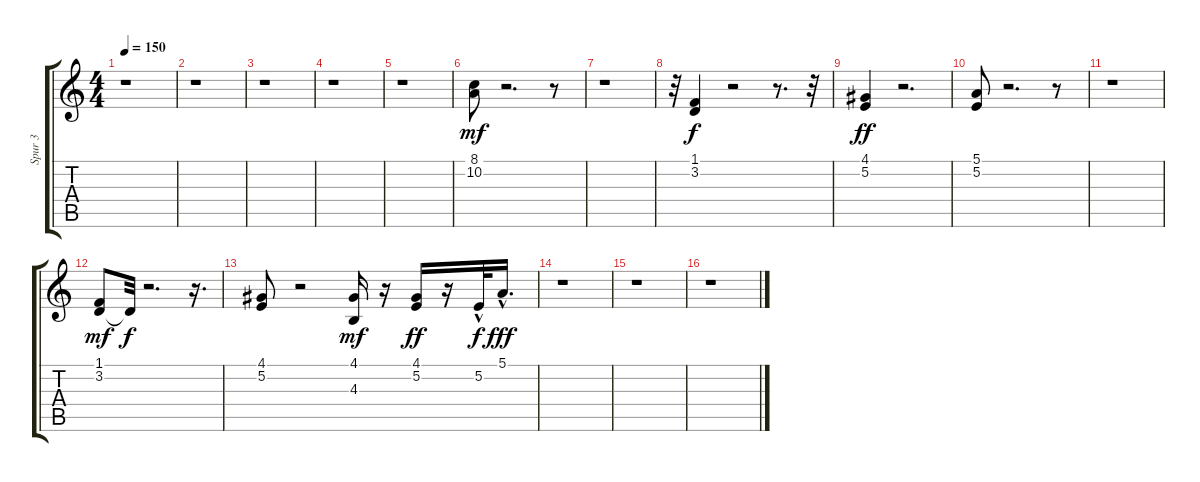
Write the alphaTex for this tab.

\track ("Spur 3" "Spur 3") {instrument orchestrahit}
\staff {score tabs}
\tuning (E4 B3 G3 D3 A2 E2) {hide}
\ts (4 4)
\tempo 150
\clef g2
\ks c
r.1{dy mf instrument orchestrahit} |
r.1 |
r.1 |
r.1 |
r.1 |
(8.1 10.2).8 r.2{d} r.8 |
r.1 |
r.32 (1.1 3.2).4{dy f} r.2 r.8{d} r.32 |
(4.1 5.2).4{dy ff} r.2{d} |
(5.1 5.2).8 r.2{d} r.8 |
r.1 |
(1.1 3.2).8{dy mf} 3.2{t}.32{dy f} r.2{d} r.16{d} |
(4.1 5.2).8 r.2 (4.1 4.3).16{dy mf} r.16 (4.1 5.2).16{dy ff} r.16 5.2{hac}.32{dy f} 5.1{hac}.16{d dy fff} |
r.1 |
r.1 |
r.1
